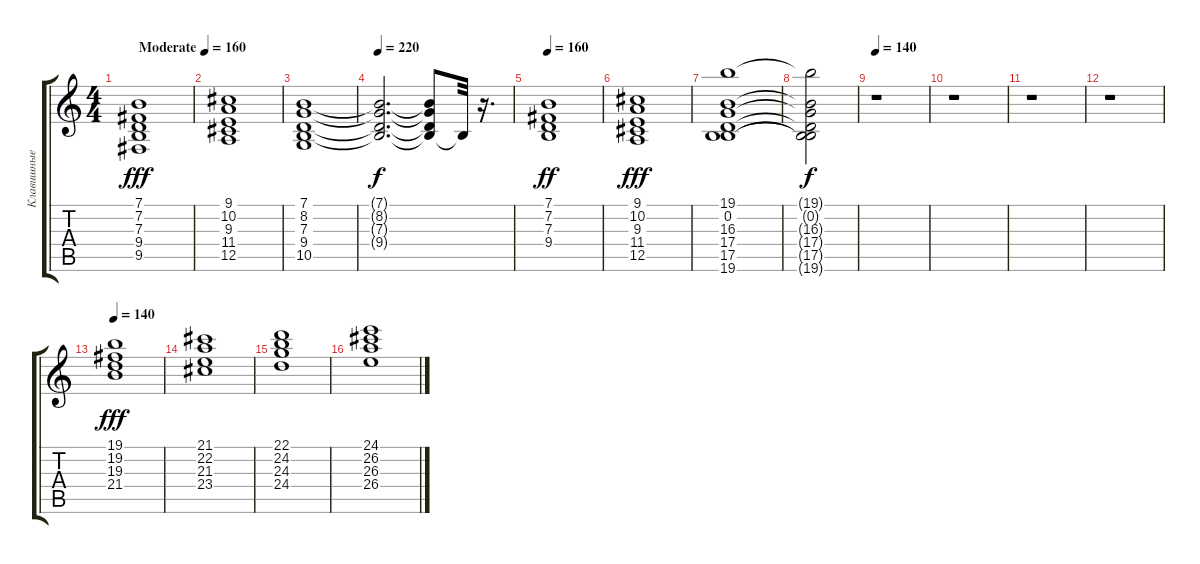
\track ("Клавишные" "Клавишные") {instrument stringensemble2}
\staff {score tabs}
\tuning (E4 B3 G3 D3 A2 E2) {hide}
\ts (4 4)
\tempo (160 "Moderate")
\clef g2
\ks c
(7.1 7.2 7.3 9.4 9.5).1{dy fff instrument stringensemble2} |
(9.1 10.2 9.3 11.4 12.5).1{volume 8} |
(7.1 8.2 7.3 9.4 10.5).1{volume 8} |
\tempo 220
(7.1{t} 8.2{t} 7.3{t} 9.4{t}).2{d dy f} (7.1{t} 8.2{t} 7.3{t} 9.4{t}).8 9.4{t}.32 r.16{d} |
\tempo 160
(7.1 7.2 7.3 9.4).1{dy ff volume 8} |
(9.1 10.2 9.3 11.4 12.5).1{dy fff volume 8} |
(19.1 0.2 16.3 17.4 17.5 19.6).1{volume 8} |
(19.1{t} 0.2{t} 16.3{t} 17.4{t} 17.5{t} 19.6{t}).2{dy f} |
\tempo 140
r.1 |
r.1 |
r.1 |
r.1 |
\tempo 140
(19.1 19.2 19.3 21.4).1{dy fff volume 10} |
(21.1 22.2 21.3 23.4).1{volume 8} |
(22.1 24.2 24.3 24.4).1{volume 8} |
(24.1 26.2 26.3 26.4).1{volume 8}
